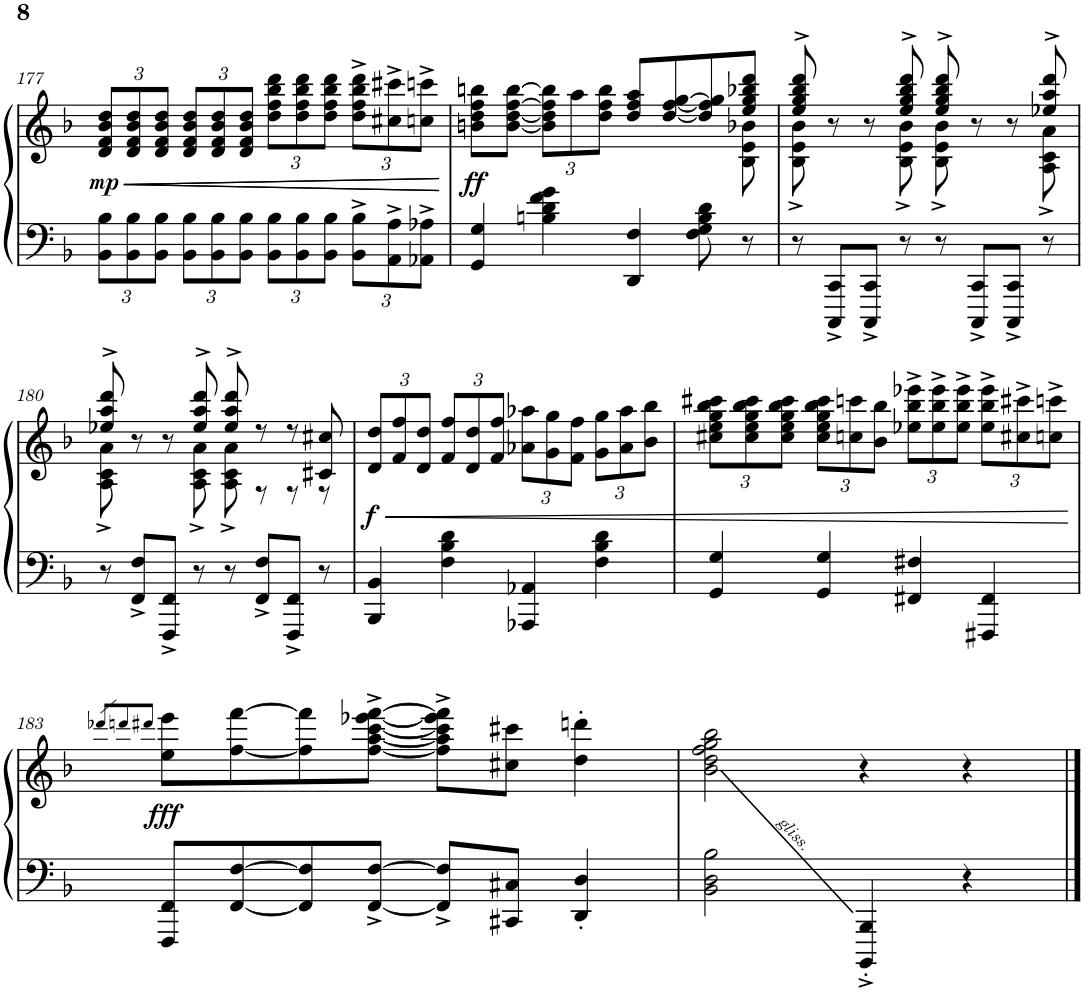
**kern	**kern	**dynam
*part1	*part1	*part1
*staff2	*staff1	*staff1/2
*I"Piano	*	*
*I'Pno.	*	*
!!LO:PB:g=z
*clefF4	*clefG2	*
*k[b-]	*k[b-]	*
*M4/4	*M4/4	*
*Xbrackettup	*Xbrackettup	*
=177	=177	=177
!	!	!LO:HP:b
!	!	!LO:DY:n=1:b
12BB-\ 12B-\L	12d/ 12f/ 12b-/ 12dd/L	< mp
!	!	!LO:HP:b
12BB-\ 12B-\	12d/ 12f/ 12b-/ 12dd/	<
12BB-\ 12B-\J	12d/ 12f/ 12b-/ 12dd/J	.
12BB-\ 12B-\L	12d/ 12f/ 12b-/ 12dd/L	.
12BB-\ 12B-\	12d/ 12f/ 12b-/ 12dd/	.
12BB-\ 12B-\J	12d/ 12f/ 12b-/ 12dd/J	.
12BB-\ 12B-\L	12dd\ 12ff\ 12bb-\ 12ddd\L	.
12BB-\ 12B-\	12dd\ 12ff\ 12bb-\ 12ddd\	.
12BB-\ 12B-\J	12dd\ 12ff\ 12bb-\ 12ddd\J	.
12BB-\^ 12B-\^L	12dd\^ 12ff\^ 12bb-\^ 12ddd\^L	.
12AA\^ 12A\^	12cc#X\^ 12ccc#X\^	.
12AA-X\^ 12A-X\^J	12ccn\^ 12cccn\^J	.
.	.	[ [
=178	=178	=178
*	*^	*
!	!	!	!LO:DY:b
4GG/ 4G/	8bn\ 8dd\ 8ff\ 8bbn\L	2..ryy	ff
.	[8b\ [8dd\ [8ff\ [8bb\J	.	.
4Bn\ 4d\ 4f\ 4g\	12b\] 12dd\] 12ff\] 12bb\]L	.	.
.	12aa\	.	.
.	12dd\ 12ff\ 12bb\J	.	.
4DD/ 4F/	8dd/ 8ff/ 8aa/L	.	.
.	[8dd/ [8ff/ [8gg/	.	.
8F\ 8G\ 8B\ 8d\	8dd/] 8ff/] 8gg/]	.	.
8r	8ee/ 8gg/ 8bb-X/ 8ddd/J	8B-\ 8e\ 8b-X\	.
=179	=179	=179	=179
8r	8ee/^ 8gg/^ 8bb-/^ 8ddd/^	8B-\^ 8e\^ 8b-\^	.
8CCC/^ 8CC/^L	8r	4ryy	.
8CCC/^ 8CC/^J	8r	.	.
8r	8ee/^ 8gg/^ 8bb-/^ 8ddd/^	8B-\^ 8e\^ 8b-\^	.
8r	8ee/^ 8gg/^ 8bb-/^ 8ddd/^	8B-\^ 8e\^ 8b-\^	.
8CCC/^ 8CC/^L	8r	4ryy	.
8CCC/^ 8CC/^J	8r	.	.
8r	8ee-X/^ 8aa/^ 8ddd/^	8A\^ 8c\^ 8a\^	.
!!LO:LB:g=z	!!
=180	=180	=180	=180
8r	8ee-X/^ 8aa/^ 8ddd/^	8A\^ 8c\^ 8a\^	.
8FF/^ 8F/^L	8r	4ryy	.
8FFF/^ 8FF/^J	8r	.	.
8r	8ee-/^ 8aa/^ 8ddd/^	8A\^ 8c\^ 8a\^	.
8r	8ee-/^ 8aa/^ 8ddd/^	8A\^ 8c\^ 8a\^	.
8FF/^ 8F/^L	8r	8r	.
8FFF/^ 8FF/^J	8r	8r	.
8r	8c#X/ 8cc#X/	8r	.
=181	=181	=181	=181
!	!	!	!LO:HP:b
!	!	!	!LO:DY:n=1:b
*	*v	*v	*
4BBB-/ 4BB-/	12d/ 12dd/L	< f
.	12f/ 12ff/	.
.	12d/ 12dd/J	.
4F\ 4B-\ 4d\	12f/ 12ff/L	.
.	12d/ 12dd/	.
.	12f/ 12ff/J	.
4AAA-X/ 4AA-X/	12a-X\ 12aa-X\L	.
.	12g\ 12gg\	.
.	12f\ 12ff\J	.
4F\ 4B-\ 4d\	12g\ 12gg\L	.
.	12a-\ 12aa-\	.
.	12b-\ 12bb-\J	.
=182	=182	=182
4GG/ 4G/	12cc#X\ 12ee\ 12gg\ 12bb-\ 12ccc#X\L	.
.	12cc#\ 12ee\ 12gg\ 12bb-\ 12ccc#\	.
.	12cc#\ 12ee\ 12gg\ 12bb-\ 12ccc#\J	.
4GG/ 4G/	12cc#\ 12ee\ 12gg\ 12bb-\ 12ccc#\L	.
.	12ccn\ 12cccn\	.
.	12b-\ 12bb-\J	.
4FF#X/ 4F#X/	12ee-X\^ 12bb-\^ 12eee-X\^L	.
.	12ee-\^ 12bb-\^ 12eee-\^	.
.	12ee-\^ 12bb-\^ 12eee-\^J	.
4FFF#X/ 4FF#/	12ee-\^ 12bb-\^ 12eee-\^L	.
.	12cc#X\^ 12ccc#X\^	.
.	12ccn\^ 12cccn\^J	.
.	.	[
!!LO:LB:g=z
=183	=183	=183
.	8qddd-X/L	.
.	8qdddn/	.
.	8qddd#X/J	.
!	!	!LO:DY:b
8FFF/ 8FF/L	8ee\ 8eee\L	fff
[8FF/ [8F/	[8ff\ [8fff\	.
8FF/] 8F/]	8ff\] 8fff\]	.
[8FF/^ [8F/^J	[8ff\^ [8aa\^ [8ccc\^ [8eee-X\^ [8fff\^J	.
8FF/]^ 8F/]^L	8ff\]^ 8aa\]^ 8ccc\]^ 8eee-\]^ 8fff\]^L	.
8CC#X/ 8C#X/J	8cc#X\ 8ccc#X\J	.
4DD/' 4D/'	4dd\' 4dddn\'	.
=184	=184	=184
2BB-\ 2D\ 2B-\	2b-\ 2dd\ 2ff\ 2gg\ 2bb-\	.
4BBBB-/'^ 4BBB-/'^	4r	.
4r	4r	.
==	==	==
*-	*-	*-
